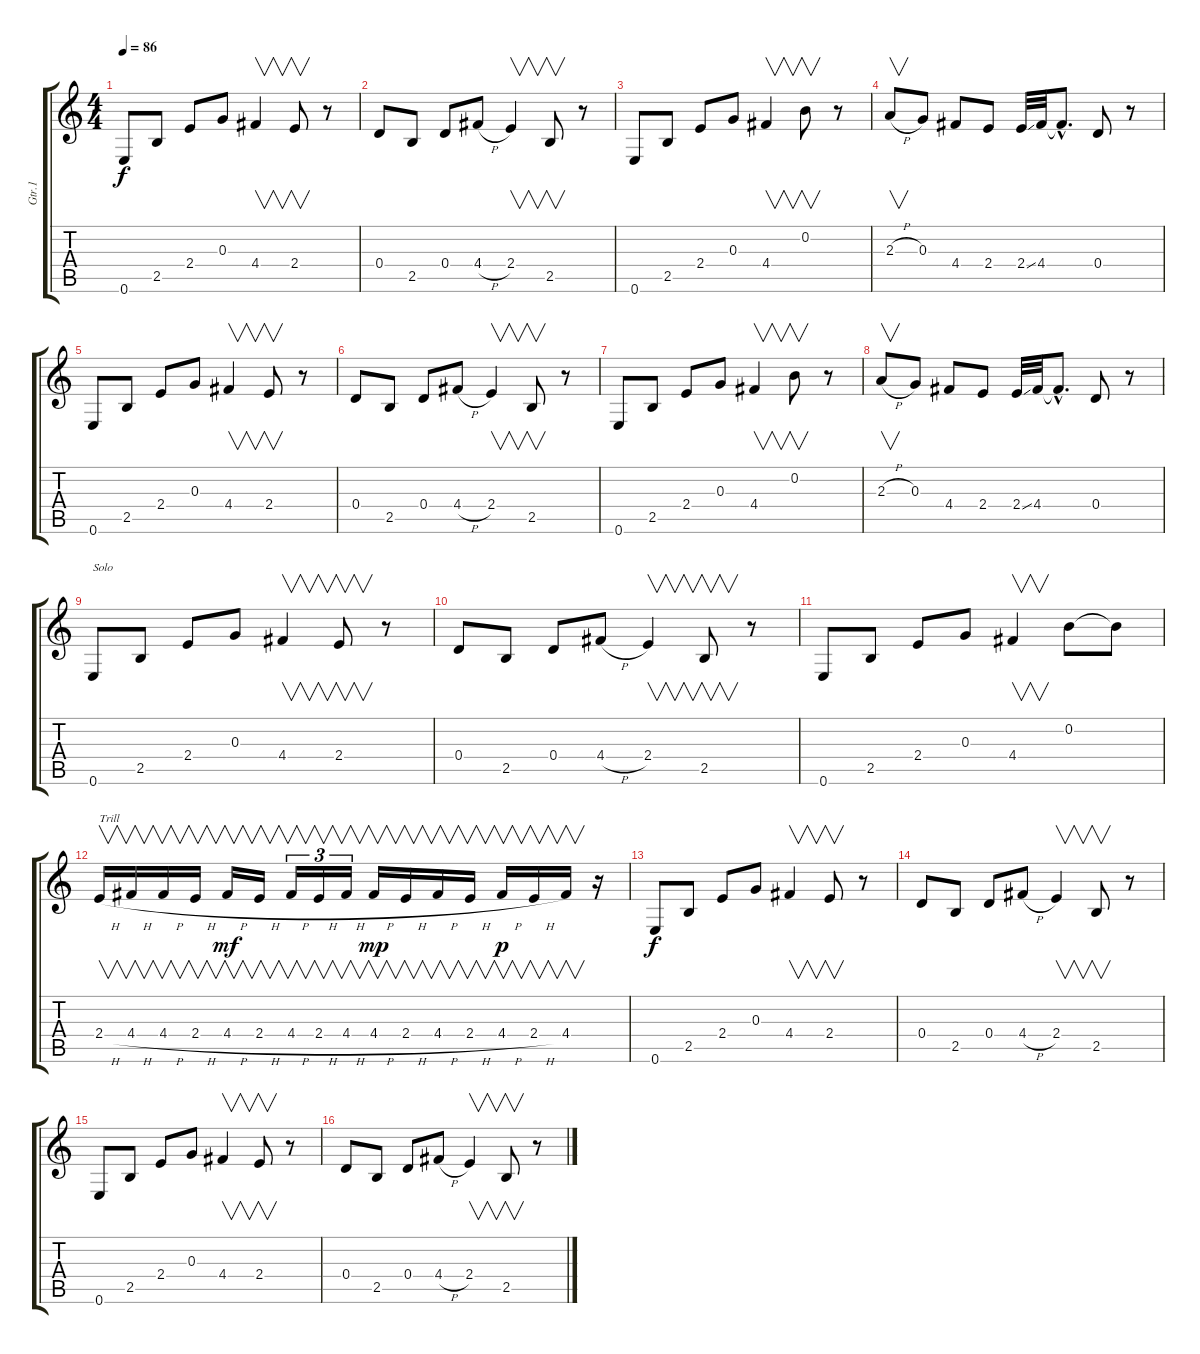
\track ("Gtr.1" "Gtr.1") {instrument electricguitarclean}
\staff {score tabs}
\tuning (E4 B3 G3 D3 A2 E2) {hide}
\ts (4 4)
\tempo 86
\clef g2
\ks c
0.6.8{dy f instrument electricguitarclean} 2.5.8 2.4.8 0.3.8 4.4.4{v} 2.4.8{v} r.8 |
0.4.8 2.5.8 0.4.8 4.4{h}.8 2.4.4{v} 2.5.8{v} r.8 |
0.6.8 2.5.8 2.4.8 0.3.8 4.4.4{v} 0.2.8{v} r.8 |
2.3{h}.8{v} 0.3.8 4.4.8 2.4.8 2.4{ss}.32 4.4.32 4.4{hac t}.8{d} 0.4.8 r.8 |
0.6.8 2.5.8 2.4.8 0.3.8 4.4.4{v} 2.4.8{v} r.8 |
0.4.8 2.5.8 0.4.8 4.4{h}.8 2.4.4{v} 2.5.8{v} r.8 |
0.6.8 2.5.8 2.4.8 0.3.8 4.4.4{v} 0.2.8{v} r.8 |
2.3{h}.8{v} 0.3.8 4.4.8 2.4.8 2.4{ss}.32 4.4.32 4.4{hac t}.8{d} 0.4.8 r.8 |
0.6.8{txt "Solo"} 2.5.8 2.4.8 0.3.8 4.4.4{v} 2.4.8{v} r.8 |
0.4.8 2.5.8 0.4.8 4.4{h}.8 2.4.4{v} 2.5.8{v} r.8 |
0.6.8 2.5.8 2.4.8 0.3.8 4.4.4{v} 0.2.8 0.2{t}.8 |
2.4{h}.16{v txt "Trill"} 4.4{h}.16{v} 4.4{h}.16{v} 2.4{h}.16{v} 4.4{h}.16{v dy mf} 2.4{h}.16{v} 4.4{h}.16{v tu (3 2)} 2.4{h}.16{v tu (3 2)} 4.4{h}.16{v tu (3 2)} 4.4{h}.16{v dy mp} 2.4{h}.16{v} 4.4{h}.16{v} 2.4{h}.16{v} 4.4{h}.16{v dy p} 2.4{h}.16{v} 4.4.16{v} r.16 |
0.6.8{dy f} 2.5.8 2.4.8 0.3.8 4.4.4{v} 2.4.8{v} r.8 |
0.4.8 2.5.8 0.4.8 4.4{h}.8 2.4.4{v} 2.5.8{v} r.8 |
0.6.8 2.5.8 2.4.8 0.3.8 4.4.4{v} 2.4.8{v} r.8 |
0.4.8 2.5.8 0.4.8 4.4{h}.8 2.4.4{v} 2.5.8{v} r.8
